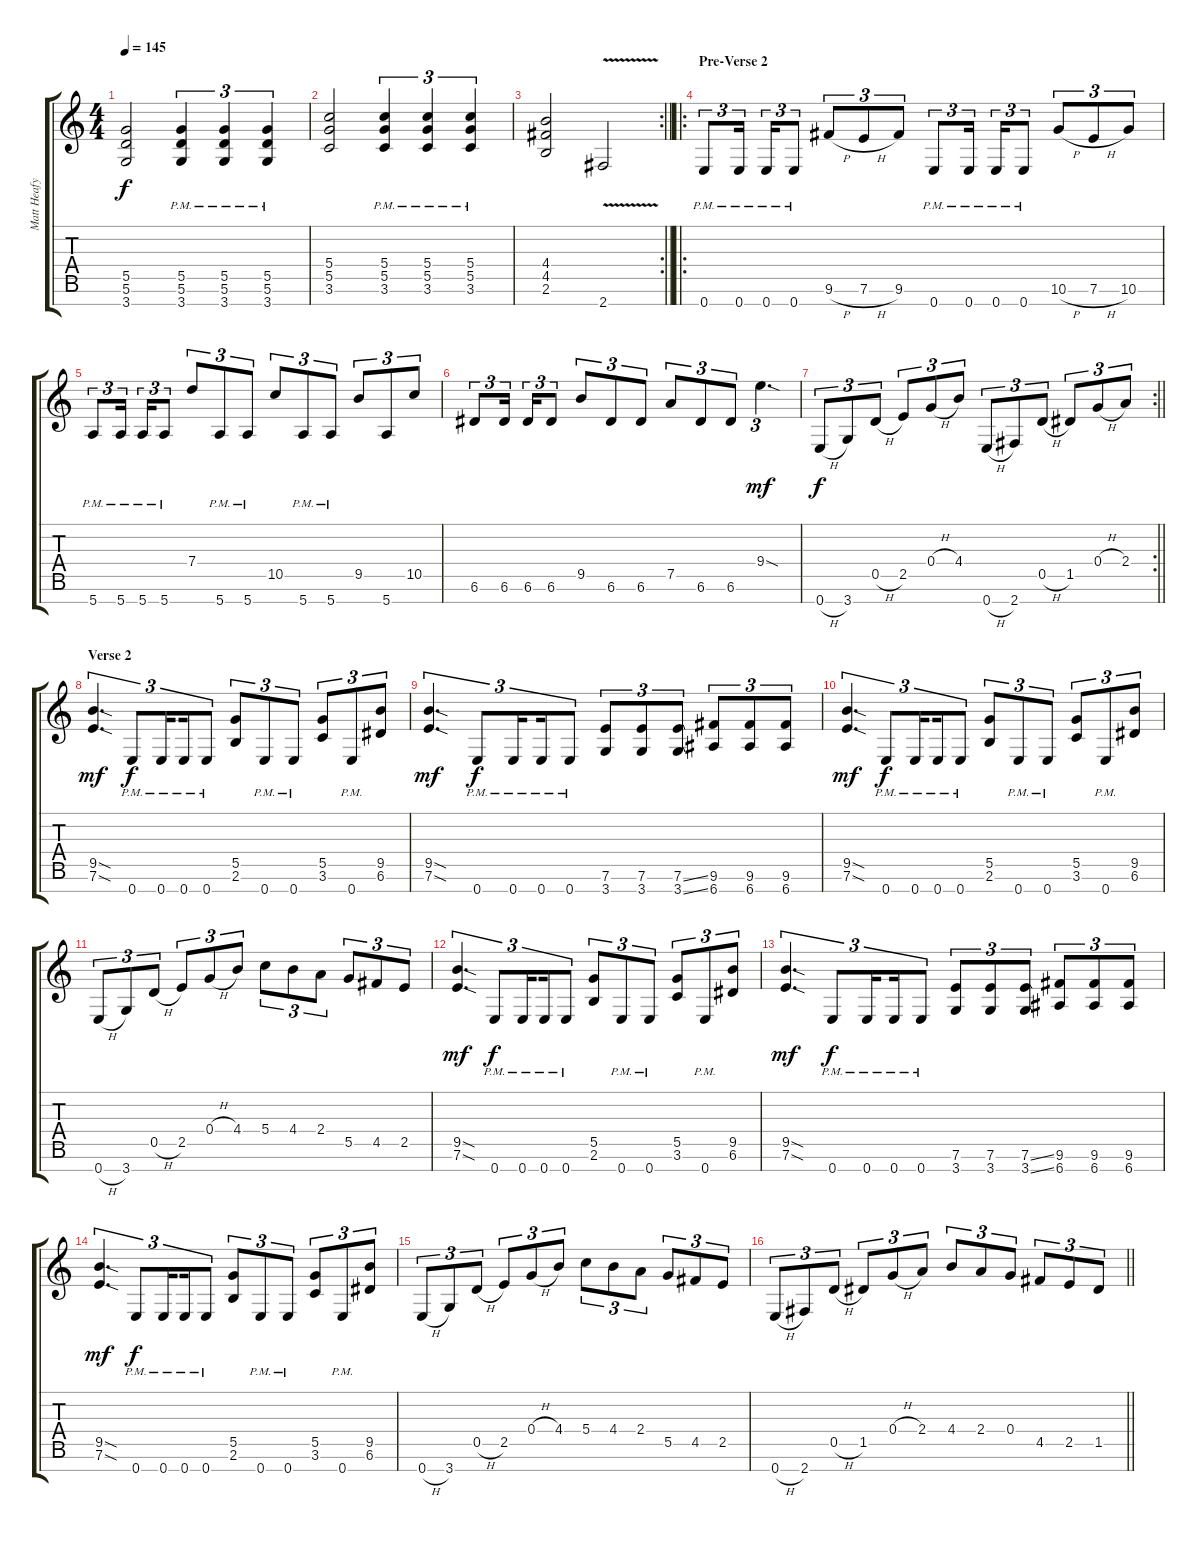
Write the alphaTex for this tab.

\track ("Matt Heafy" "Matt Heafy") {instrument distortionguitar}
\staff {score tabs}
\tuning (A4 E4 C4 G3 D3 A2 E2) {hide}
\ts (4 4)
\tempo 145
\clef g2
\ks c
(5.5 5.6 3.7).2{dy f} (5.5{pm} 5.6{pm} 3.7{pm}).4{tu (3 2)} (5.5{pm} 5.6{pm} 3.7{pm}).4{tu (3 2)} (5.5{pm} 5.6{pm} 3.7{pm}).4{tu (3 2)} |
(5.4 5.5 3.6).2 (5.4{pm} 5.5{pm} 3.6{pm}).4{tu (3 2)} (5.4{pm} 5.5{pm} 3.6{pm}).4{tu (3 2)} (5.4{pm} 5.5{pm} 3.6{pm}).4{tu (3 2)} |
\rc 2
\barLineRight lightlight
(4.4 4.5 2.6).2 2.7{v}.2 |
\ro
\section ("" "Pre-Verse 2")
0.7{pm}.8{tu (3 2)} 0.7{pm}.16{tu (3 2) beam splitsecondary} 0.7{pm}.16{tu (3 2)} 0.7{pm}.8{tu (3 2)} 9.6{h}.8{tu (3 2)} 7.6{h}.8{tu (3 2)} 9.6.8{tu (3 2)} 0.7{pm}.8{tu (3 2)} 0.7{pm}.16{tu (3 2) beam splitsecondary} 0.7{pm}.16{tu (3 2)} 0.7{pm}.8{tu (3 2)} 10.6{h}.8{tu (3 2)} 7.6{h}.8{tu (3 2)} 10.6.8{tu (3 2)} |
5.7{pm}.8{tu (3 2)} 5.7{pm}.16{tu (3 2) beam splitsecondary} 5.7{pm}.16{tu (3 2)} 5.7{pm}.8{tu (3 2)} 7.4.8{tu (3 2)} 5.7{pm}.8{tu (3 2)} 5.7{pm}.8{tu (3 2)} 10.5.8{tu (3 2)} 5.7{pm}.8{tu (3 2)} 5.7{pm}.8{tu (3 2)} 9.5.8{tu (3 2)} 5.7.8{tu (3 2)} 10.5.8{tu (3 2)} |
6.6.8{tu (3 2)} 6.6.16{tu (3 2) beam splitsecondary} 6.6.16{tu (3 2)} 6.6.8{tu (3 2)} 9.5.8{tu (3 2)} 6.6.8{tu (3 2)} 6.6.8{tu (3 2)} 7.5.8{tu (3 2)} 6.6.8{tu (3 2)} 6.6.8{tu (3 2)} 9.4{sod}.4{d tu (3 2) dy mf} |
\rc 2
\barLineRight lightlight
0.7{h}.8{tu (3 2) dy f} 3.7.8{tu (3 2)} 0.5{h}.8{tu (3 2)} 2.5.8{tu (3 2)} 0.4{h}.8{tu (3 2)} 4.4.8{tu (3 2)} 0.7{h}.8{tu (3 2)} 2.7.8{tu (3 2)} 0.5{h}.8{tu (3 2)} 1.5.8{tu (3 2)} 0.4{h}.8{tu (3 2)} 2.4.8{tu (3 2)} |
\section ("" "Verse 2")
(9.5{sod} 7.6{sod}).4{d tu (3 2) dy mf} 0.7{pm}.8{tu (3 2) dy f} 0.7{pm}.16{tu (3 2) beam splitsecondary} 0.7{pm}.16{tu (3 2)} 0.7{pm}.8{tu (3 2)} (5.5 2.6).8{tu (3 2)} 0.7{pm}.8{tu (3 2)} 0.7{pm}.8{tu (3 2)} (5.5 3.6).8{tu (3 2)} 0.7{pm}.8{tu (3 2)} (9.5 6.6).8{tu (3 2)} |
(9.5{sod} 7.6{sod}).4{d tu (3 2) dy mf} 0.7{pm}.8{tu (3 2) dy f} 0.7{pm}.16{tu (3 2) beam splitsecondary} 0.7{pm}.16{tu (3 2)} 0.7{pm}.8{tu (3 2)} (7.6 3.7).8{tu (3 2)} (7.6 3.7).8{tu (3 2)} (7.6{ss} 3.7{ss}).8{tu (3 2)} (9.6 6.7).8{tu (3 2)} (9.6 6.7).8{tu (3 2)} (9.6 6.7).8{tu (3 2)} |
(9.5{sod} 7.6{sod}).4{d tu (3 2) dy mf} 0.7{pm}.8{tu (3 2) dy f} 0.7{pm}.16{tu (3 2) beam splitsecondary} 0.7{pm}.16{tu (3 2)} 0.7{pm}.8{tu (3 2)} (5.5 2.6).8{tu (3 2)} 0.7{pm}.8{tu (3 2)} 0.7{pm}.8{tu (3 2)} (5.5 3.6).8{tu (3 2)} 0.7{pm}.8{tu (3 2)} (9.5 6.6).8{tu (3 2)} |
0.7{h}.8{tu (3 2)} 3.7.8{tu (3 2)} 0.5{h}.8{tu (3 2)} 2.5.8{tu (3 2)} 0.4{h}.8{tu (3 2)} 4.4.8{tu (3 2)} 5.4.8{tu (3 2)} 4.4.8{tu (3 2)} 2.4.8{tu (3 2)} 5.5.8{tu (3 2)} 4.5.8{tu (3 2)} 2.5.8{tu (3 2)} |
(9.5{sod} 7.6{sod}).4{d tu (3 2) dy mf} 0.7{pm}.8{tu (3 2) dy f} 0.7{pm}.16{tu (3 2) beam splitsecondary} 0.7{pm}.16{tu (3 2)} 0.7{pm}.8{tu (3 2)} (5.5 2.6).8{tu (3 2)} 0.7{pm}.8{tu (3 2)} 0.7{pm}.8{tu (3 2)} (5.5 3.6).8{tu (3 2)} 0.7{pm}.8{tu (3 2)} (9.5 6.6).8{tu (3 2)} |
(9.5{sod} 7.6{sod}).4{d tu (3 2) dy mf} 0.7{pm}.8{tu (3 2) dy f} 0.7{pm}.16{tu (3 2) beam splitsecondary} 0.7{pm}.16{tu (3 2)} 0.7{pm}.8{tu (3 2)} (7.6 3.7).8{tu (3 2)} (7.6 3.7).8{tu (3 2)} (7.6{ss} 3.7{ss}).8{tu (3 2)} (9.6 6.7).8{tu (3 2)} (9.6 6.7).8{tu (3 2)} (9.6 6.7).8{tu (3 2)} |
(9.5{sod} 7.6{sod}).4{d tu (3 2) dy mf} 0.7{pm}.8{tu (3 2) dy f} 0.7{pm}.16{tu (3 2) beam splitsecondary} 0.7{pm}.16{tu (3 2)} 0.7{pm}.8{tu (3 2)} (5.5 2.6).8{tu (3 2)} 0.7{pm}.8{tu (3 2)} 0.7{pm}.8{tu (3 2)} (5.5 3.6).8{tu (3 2)} 0.7{pm}.8{tu (3 2)} (9.5 6.6).8{tu (3 2)} |
0.7{h}.8{tu (3 2)} 3.7.8{tu (3 2)} 0.5{h}.8{tu (3 2)} 2.5.8{tu (3 2)} 0.4{h}.8{tu (3 2)} 4.4.8{tu (3 2)} 5.4.8{tu (3 2)} 4.4.8{tu (3 2)} 2.4.8{tu (3 2)} 5.5.8{tu (3 2)} 4.5.8{tu (3 2)} 2.5.8{tu (3 2)} |
\barLineRight lightlight
0.7{h}.8{tu (3 2)} 2.7.8{tu (3 2)} 0.5{h}.8{tu (3 2)} 1.5.8{tu (3 2)} 0.4{h}.8{tu (3 2)} 2.4.8{tu (3 2)} 4.4.8{tu (3 2)} 2.4.8{tu (3 2)} 0.4.8{tu (3 2)} 4.5.8{tu (3 2)} 2.5.8{tu (3 2)} 1.5.8{tu (3 2)}
